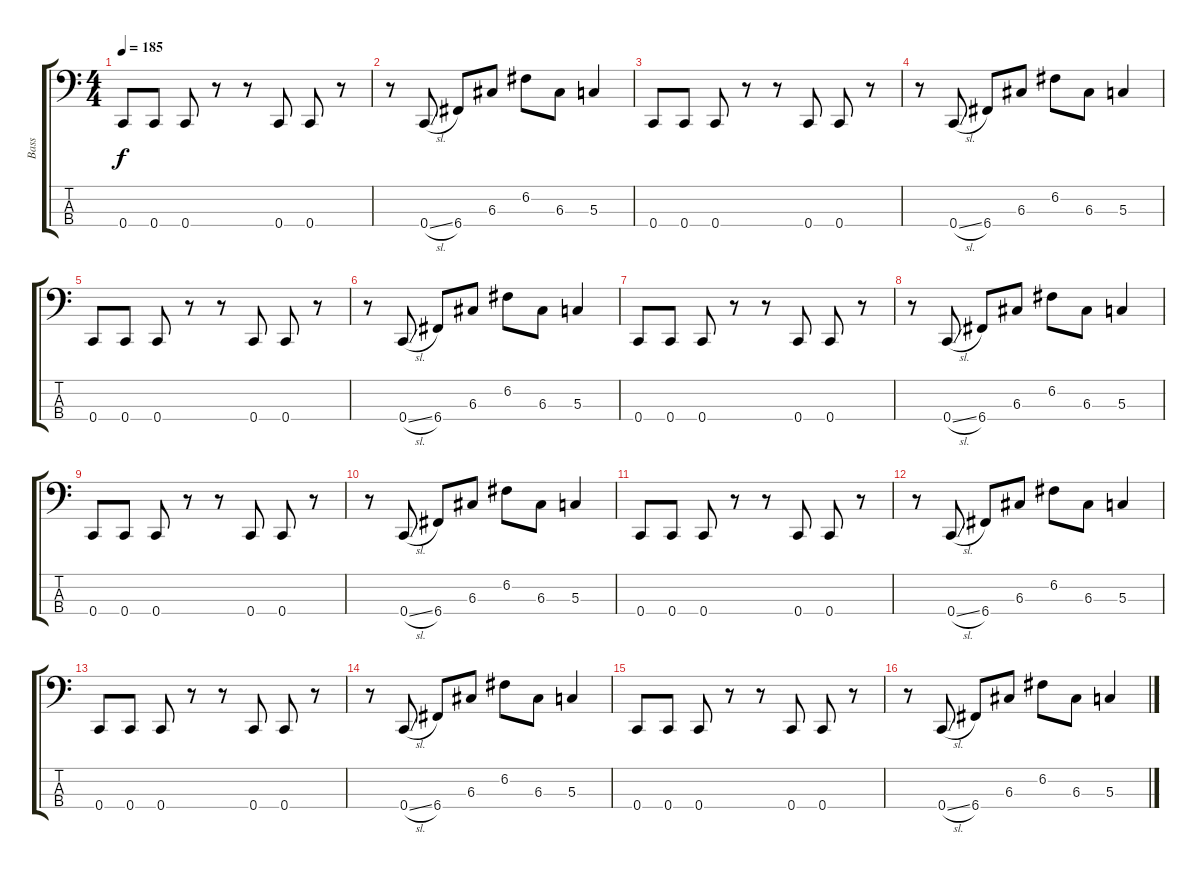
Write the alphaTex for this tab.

\track ("Bass" "Bass") {instrument electricbassfinger}
\staff {score tabs}
\tuning (F2 C2 G1 C1) {hide}
\ts (4 4)
\tempo 185
\clef f4
\ks c
0.4.8{dy f} 0.4.8 0.4.8 r.8 r.8 0.4.8 0.4.8 r.8 |
r.8 0.4{sl}.8 6.4.8 6.3.8 6.2.8 6.3.8 5.3.4 |
0.4.8 0.4.8 0.4.8 r.8 r.8 0.4.8 0.4.8 r.8 |
r.8 0.4{sl}.8 6.4.8 6.3.8 6.2.8 6.3.8 5.3.4 |
0.4.8 0.4.8 0.4.8 r.8 r.8 0.4.8 0.4.8 r.8 |
r.8 0.4{sl}.8 6.4.8 6.3.8 6.2.8 6.3.8 5.3.4 |
0.4.8 0.4.8 0.4.8 r.8 r.8 0.4.8 0.4.8 r.8 |
r.8 0.4{sl}.8 6.4.8 6.3.8 6.2.8 6.3.8 5.3.4 |
0.4.8 0.4.8 0.4.8 r.8 r.8 0.4.8 0.4.8 r.8 |
r.8 0.4{sl}.8 6.4.8 6.3.8 6.2.8 6.3.8 5.3.4 |
0.4.8 0.4.8 0.4.8 r.8 r.8 0.4.8 0.4.8 r.8 |
r.8 0.4{sl}.8 6.4.8 6.3.8 6.2.8 6.3.8 5.3.4 |
0.4.8 0.4.8 0.4.8 r.8 r.8 0.4.8 0.4.8 r.8 |
r.8 0.4{sl}.8 6.4.8 6.3.8 6.2.8 6.3.8 5.3.4 |
0.4.8 0.4.8 0.4.8 r.8 r.8 0.4.8 0.4.8 r.8 |
r.8 0.4{sl}.8 6.4.8 6.3.8 6.2.8 6.3.8 5.3.4
